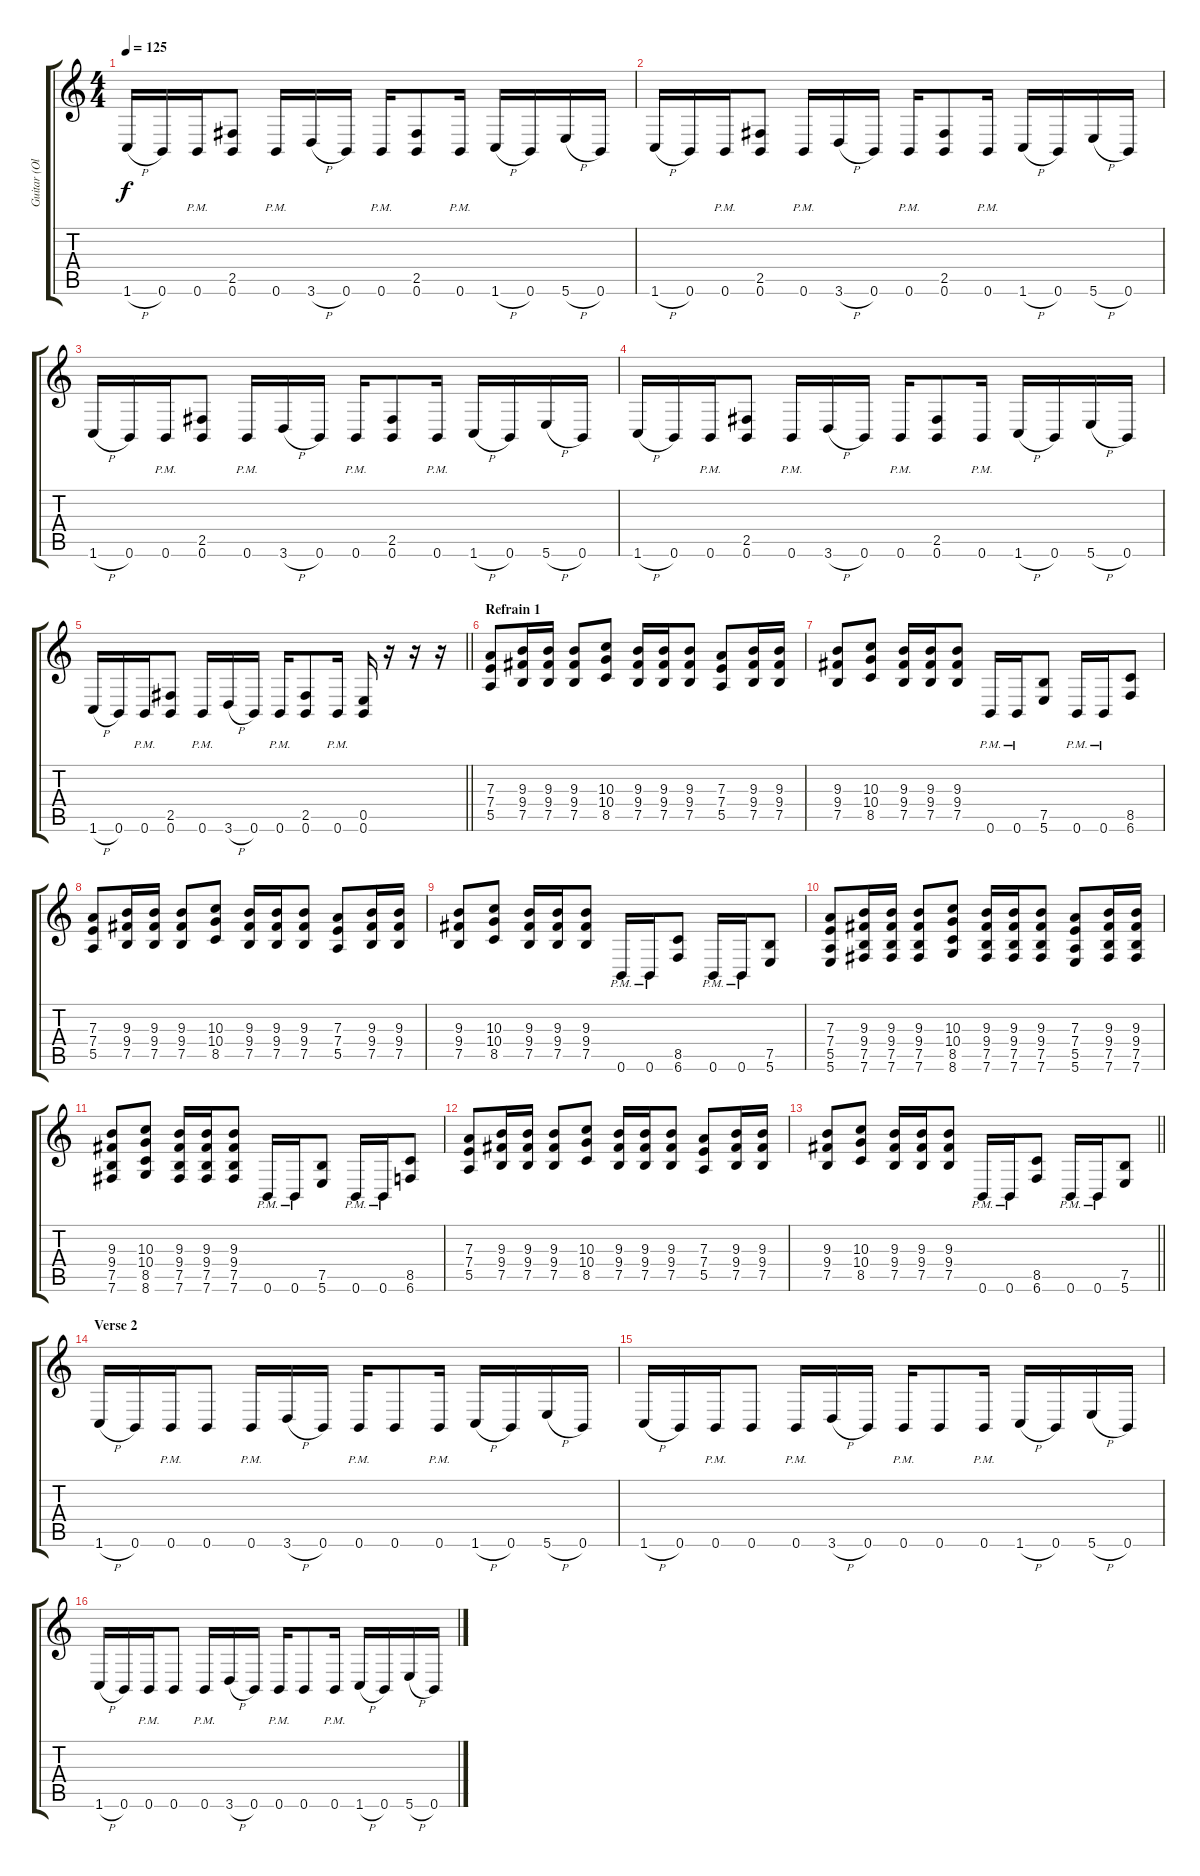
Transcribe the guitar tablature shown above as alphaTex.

\track ("Guitar (Ole)" "Guitar (Ol") {instrument distortionguitar}
\staff {score tabs}
\tuning (B3 Gb3 D3 A2 E2 B1) {hide}
\ts (4 4)
\tempo 125
\clef g2
\ks c
1.6{h}.16{dy f} 0.6.16 0.6{pm}.16 (2.5 0.6).8 0.6{pm}.16 3.6{h}.16 0.6.16 0.6{pm}.16 (2.5 0.6).8 0.6{pm}.16 1.6{h}.16 0.6.16 5.6{h}.16 0.6.16 |
1.6{h}.16 0.6.16 0.6{pm}.16 (2.5 0.6).8 0.6{pm}.16 3.6{h}.16 0.6.16 0.6{pm}.16 (2.5 0.6).8 0.6{pm}.16 1.6{h}.16 0.6.16 5.6{h}.16 0.6.16 |
1.6{h}.16 0.6.16 0.6{pm}.16 (2.5 0.6).8 0.6{pm}.16 3.6{h}.16 0.6.16 0.6{pm}.16 (2.5 0.6).8 0.6{pm}.16 1.6{h}.16 0.6.16 5.6{h}.16 0.6.16 |
1.6{h}.16 0.6.16 0.6{pm}.16 (2.5 0.6).8 0.6{pm}.16 3.6{h}.16 0.6.16 0.6{pm}.16 (2.5 0.6).8 0.6{pm}.16 1.6{h}.16 0.6.16 5.6{h}.16 0.6.16 |
\barLineRight lightlight
1.6{h}.16 0.6.16 0.6{pm}.16 (2.5 0.6).8 0.6{pm}.16 3.6{h}.16 0.6.16 0.6{pm}.16 (2.5 0.6).8 0.6{pm}.16 (0.5 0.6).16 r.16 r.16 r.16 |
\section ("" "Refrain 1")
(7.3 7.4 5.5).8 (9.3 9.4 7.5).16 (9.3 9.4 7.5).16 (9.3 9.4 7.5).8 (10.3 10.4 8.5).8 (9.3 9.4 7.5).16 (9.3 9.4 7.5).16 (9.3 9.4 7.5).8 (7.3 7.4 5.5).8 (9.3 9.4 7.5).16 (9.3 9.4 7.5).16 |
(9.3 9.4 7.5).8 (10.3 10.4 8.5).8 (9.3 9.4 7.5).16 (9.3 9.4 7.5).16 (9.3 9.4 7.5).8 0.6{pm}.16 0.6{pm}.16 (7.5 5.6).8 0.6{pm}.16 0.6{pm}.16 (8.5 6.6).8 |
(7.3 7.4 5.5).8 (9.3 9.4 7.5).16 (9.3 9.4 7.5).16 (9.3 9.4 7.5).8 (10.3 10.4 8.5).8 (9.3 9.4 7.5).16 (9.3 9.4 7.5).16 (9.3 9.4 7.5).8 (7.3 7.4 5.5).8 (9.3 9.4 7.5).16 (9.3 9.4 7.5).16 |
(9.3 9.4 7.5).8 (10.3 10.4 8.5).8 (9.3 9.4 7.5).16 (9.3 9.4 7.5).16 (9.3 9.4 7.5).8 0.6{pm}.16 0.6{pm}.16 (8.5 6.6).8 0.6{pm}.16 0.6{pm}.16 (7.5 5.6).8 |
(7.3 7.4 5.5 5.6).8 (9.3 9.4 7.5 7.6).16 (9.3 9.4 7.5 7.6).16 (9.3 9.4 7.5 7.6).8 (10.3 10.4 8.5 8.6).8 (9.3 9.4 7.5 7.6).16 (9.3 9.4 7.5 7.6).16 (9.3 9.4 7.5 7.6).8 (7.3 7.4 5.5 5.6).8 (9.3 9.4 7.5 7.6).16 (9.3 9.4 7.5 7.6).16 |
(9.3 9.4 7.5 7.6).8 (10.3 10.4 8.5 8.6).8 (9.3 9.4 7.5 7.6).16 (9.3 9.4 7.5 7.6).16 (9.3 9.4 7.5 7.6).8 0.6{pm}.16 0.6{pm}.16 (7.5 5.6).8 0.6{pm}.16 0.6{pm}.16 (8.5 6.6).8 |
(7.3 7.4 5.5).8 (9.3 9.4 7.5).16 (9.3 9.4 7.5).16 (9.3 9.4 7.5).8 (10.3 10.4 8.5).8 (9.3 9.4 7.5).16 (9.3 9.4 7.5).16 (9.3 9.4 7.5).8 (7.3 7.4 5.5).8 (9.3 9.4 7.5).16 (9.3 9.4 7.5).16 |
\barLineRight lightlight
(9.3 9.4 7.5).8 (10.3 10.4 8.5).8 (9.3 9.4 7.5).16 (9.3 9.4 7.5).16 (9.3 9.4 7.5).8 0.6{pm}.16 0.6{pm}.16 (8.5 6.6).8 0.6{pm}.16 0.6{pm}.16 (7.5 5.6).8 |
\section ("" "Verse 2")
1.6{h}.16 0.6.16 0.6{pm}.16 0.6.8 0.6{pm}.16 3.6{h}.16 0.6.16 0.6{pm}.16 0.6.8 0.6{pm}.16 1.6{h}.16 0.6.16 5.6{h}.16 0.6.16 |
1.6{h}.16 0.6.16 0.6{pm}.16 0.6.8 0.6{pm}.16 3.6{h}.16 0.6.16 0.6{pm}.16 0.6.8 0.6{pm}.16 1.6{h}.16 0.6.16 5.6{h}.16 0.6.16 |
1.6{h}.16 0.6.16 0.6{pm}.16 0.6.8 0.6{pm}.16 3.6{h}.16 0.6.16 0.6{pm}.16 0.6.8 0.6{pm}.16 1.6{h}.16 0.6.16 5.6{h}.16 0.6.16
